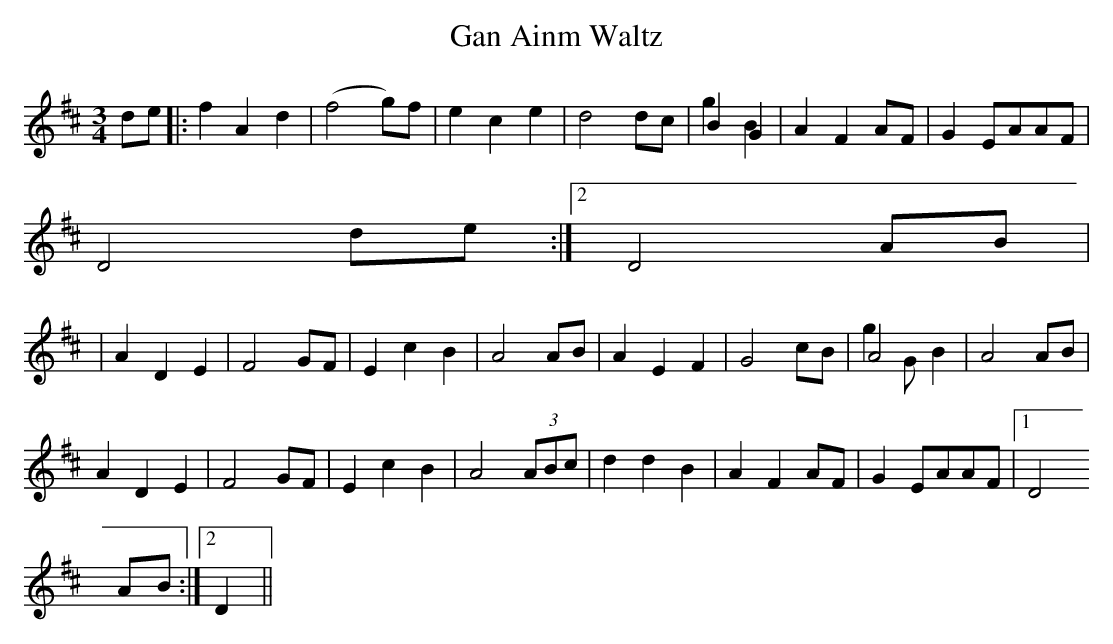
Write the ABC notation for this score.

X:1
T:Gan Ainm Waltz
M:3/4
L:1/4
K:D
d/2e/2|:f A d|(f2 g/2)f/2|e c e|d2 d/2c/2|BG&gt;B|AF A/2F/2|G E/2A/2A/2F/2|
1 D2d/2e/2/:|2 D2 A/2B/2|
|A D E|F2 G/2F/2|E c B|A2 A/2B/2|A E F|G2 c/2B/2|A2&gt;G/2 B|A2 A/2B/2|
A D E|F2 G/2F/2|E c B|A2 (3A/2B/2c/2| ddB|AF A/2F/2|G E/2A/2A/2F/2|1 D2
A/2B/2:|2 D||
